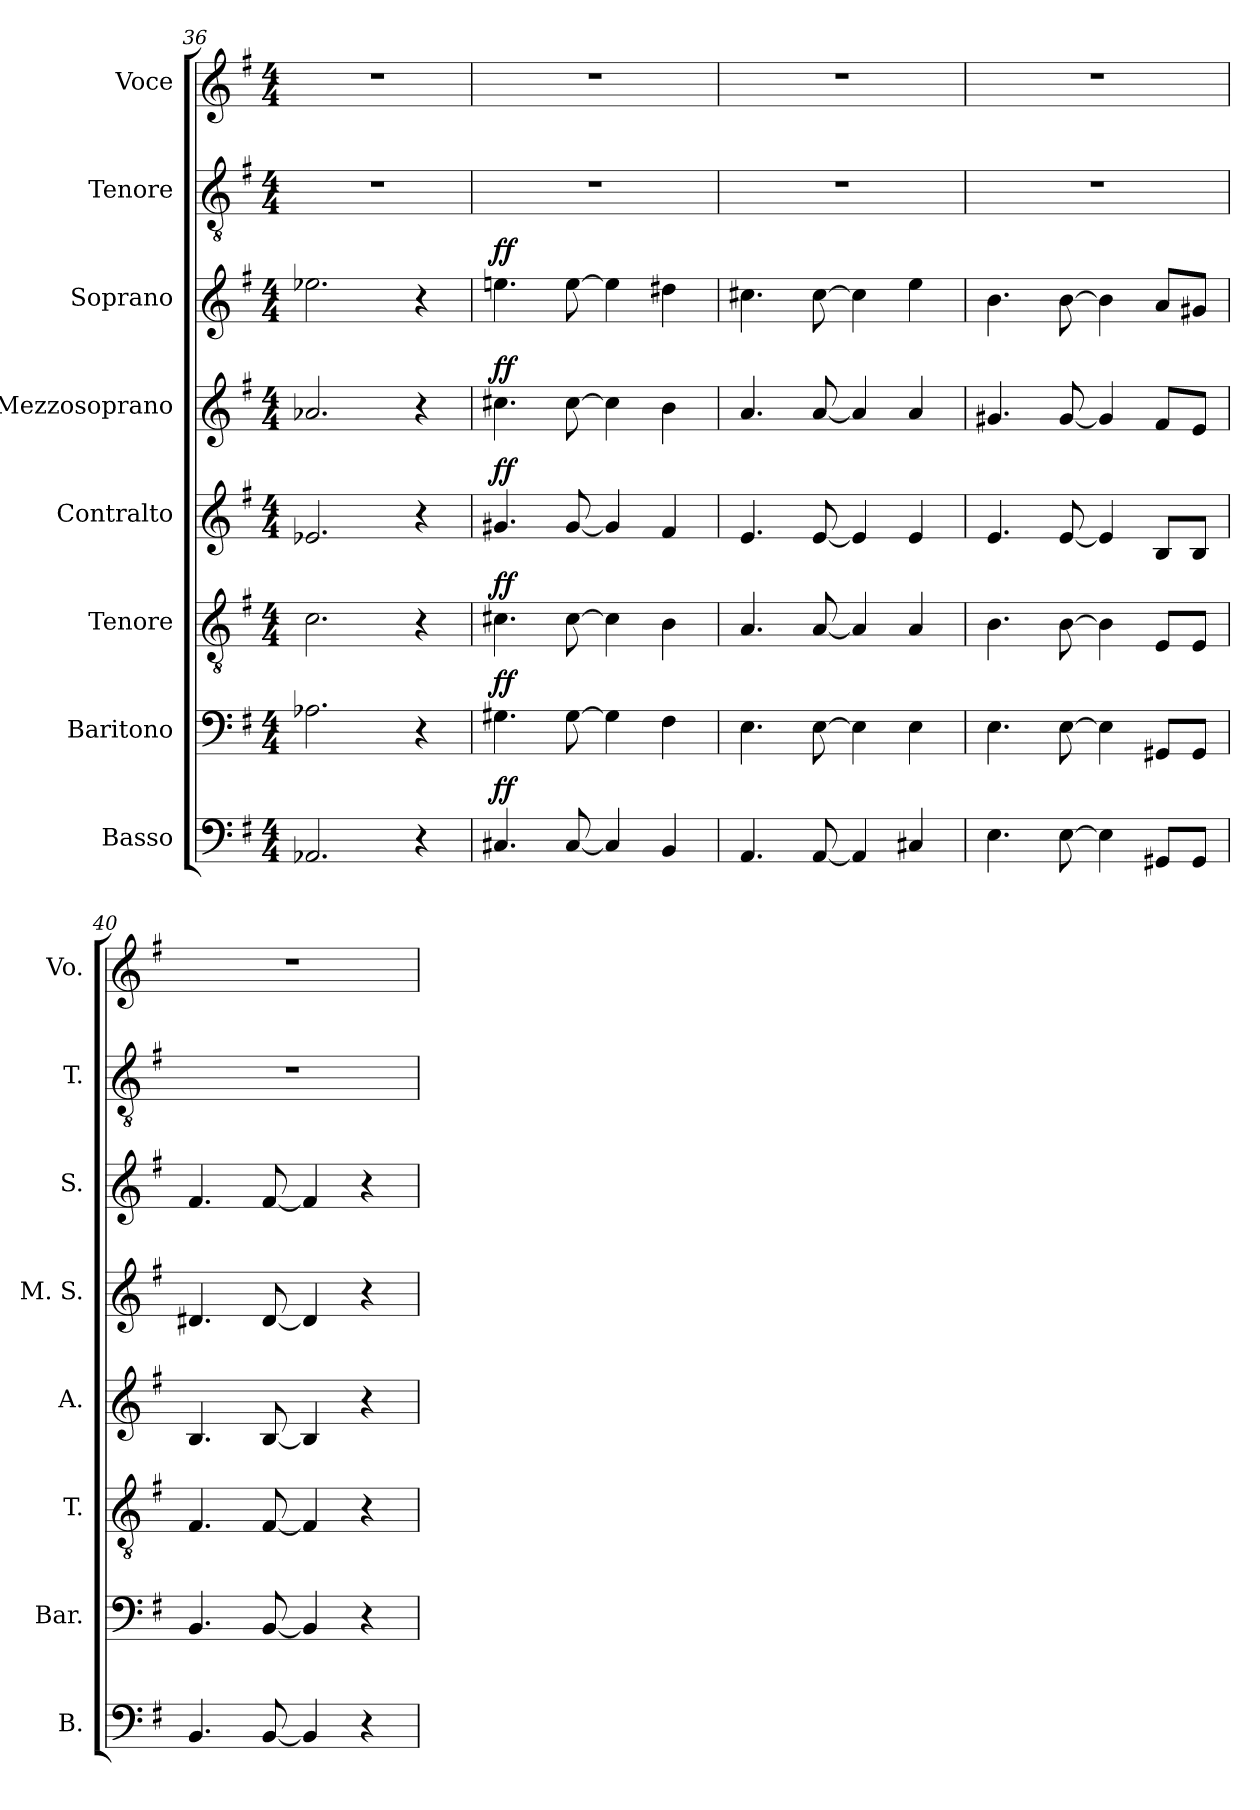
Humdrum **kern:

**kern	**dynam	**kern	**dynam	**kern	**dynam	**kern	**dynam	**kern	**dynam	**kern	**dynam	**kern	**kern
*part8	*part8	*part7	*part7	*part6	*part6	*part5	*part5	*part4	*part4	*part3	*part3	*part2	*part1
*staff8	*staff8	*staff7	*staff7	*staff6	*staff6	*staff5	*staff5	*staff4	*staff4	*staff3	*staff3	*staff2	*staff1
*I"Basso	*	*I"Baritono	*	*I"Tenore	*	*I"Contralto	*	*I"Mezzosoprano	*	*I"Soprano	*	*I"Tenore	*I"Voce
*I'B.	*	*I'Bar.	*	*I'T.	*	*I'A.	*	*I'M. S.	*	*I'S.	*	*I'T.	*I'Vo.
!!LO:PB:g=z
*clefF4	*	*clefF4	*	*clefGv2	*	*clefG2	*	*clefG2	*	*clefG2	*	*clefGv2	*clefG2
*k[f#]	*	*k[f#]	*	*k[f#]	*	*k[f#]	*	*k[f#]	*	*k[f#]	*	*k[f#]	*k[f#]
*M4/4	*	*M4/4	*	*M4/4	*	*M4/4	*	*M4/4	*	*M4/4	*	*M4/4	*M4/4
=36	=36	=36	=36	=36	=36	=36	=36	=36	=36	=36	=36	=36	=36
2.AA-X/	.	2.A-X\	.	2.c\	.	2.e-X/	.	2.a-X/	.	2.ee-X\	.	1r	1r
4r	.	4r	.	4r	.	4r	.	4r	.	4r	.	.	.
=37	=37	=37	=37	=37	=37	=37	=37	=37	=37	=37	=37	=37	=37
!	!LO:DY:a	!	!LO:DY:a	!	!LO:DY:a	!	!LO:DY:a	!	!LO:DY:a	!	!LO:DY:a	!	!
4.C#X/	ff	4.G#X\	ff	4.c#X\	ff	4.g#X/	ff	4.cc#X\	ff	4.een\	ff	1r	1r
[8C#/	.	[8G#\	.	[8c#\	.	[8g#/	.	[8cc#\	.	[8ee\	.	.	.
4C#/]	.	4G#\]	.	4c#\]	.	4g#/]	.	4cc#\]	.	4ee\]	.	.	.
4BB/	.	4F#\	.	4B\	.	4f#/	.	4b\	.	4dd#X\	.	.	.
=38	=38	=38	=38	=38	=38	=38	=38	=38	=38	=38	=38	=38	=38
4.AA/	.	4.E\	.	4.A/	.	4.e/	.	4.a/	.	4.cc#X\	.	1r	1r
[8AA/	.	[8E\	.	[8A/	.	[8e/	.	[8a/	.	[8cc#\	.	.	.
4AA/]	.	4E\]	.	4A/]	.	4e/]	.	4a/]	.	4cc#\]	.	.	.
4C#X/	.	4E\	.	4A/	.	4e/	.	4a/	.	4ee\	.	.	.
=39	=39	=39	=39	=39	=39	=39	=39	=39	=39	=39	=39	=39	=39
4.E\	.	4.E\	.	4.B\	.	4.e/	.	4.g#X/	.	4.b\	.	1r	1r
[8E\	.	[8E\	.	[8B\	.	[8e/	.	[8g#/	.	[8b\	.	.	.
4E\]	.	4E\]	.	4B\]	.	4e/]	.	4g#/]	.	4b\]	.	.	.
8GG#X/L	.	8GG#X/L	.	8E/L	.	8B/L	.	8f#/L	.	8a/L	.	.	.
8GG#/J	.	8GG#/J	.	8E/J	.	8B/J	.	8e/J	.	8g#X/J	.	.	.
=40	=40	=40	=40	=40	=40	=40	=40	=40	=40	=40	=40	=40	=40
4.BB/	.	4.BB/	.	4.F#/	.	4.B/	.	4.d#X/	.	4.f#/	.	1r	1r
[8BB/	.	[8BB/	.	[8F#/	.	[8B/	.	[8d#/	.	[8f#/	.	.	.
4BB/]	.	4BB/]	.	4F#/]	.	4B/]	.	4d#/]	.	4f#/]	.	.	.
4r	.	4r	.	4r	.	4r	.	4r	.	4r	.	.	.
=	=	=	=	=	=	=	=	=	=	=	=	=	=
*-	*-	*-	*-	*-	*-	*-	*-	*-	*-	*-	*-	*-	*-
